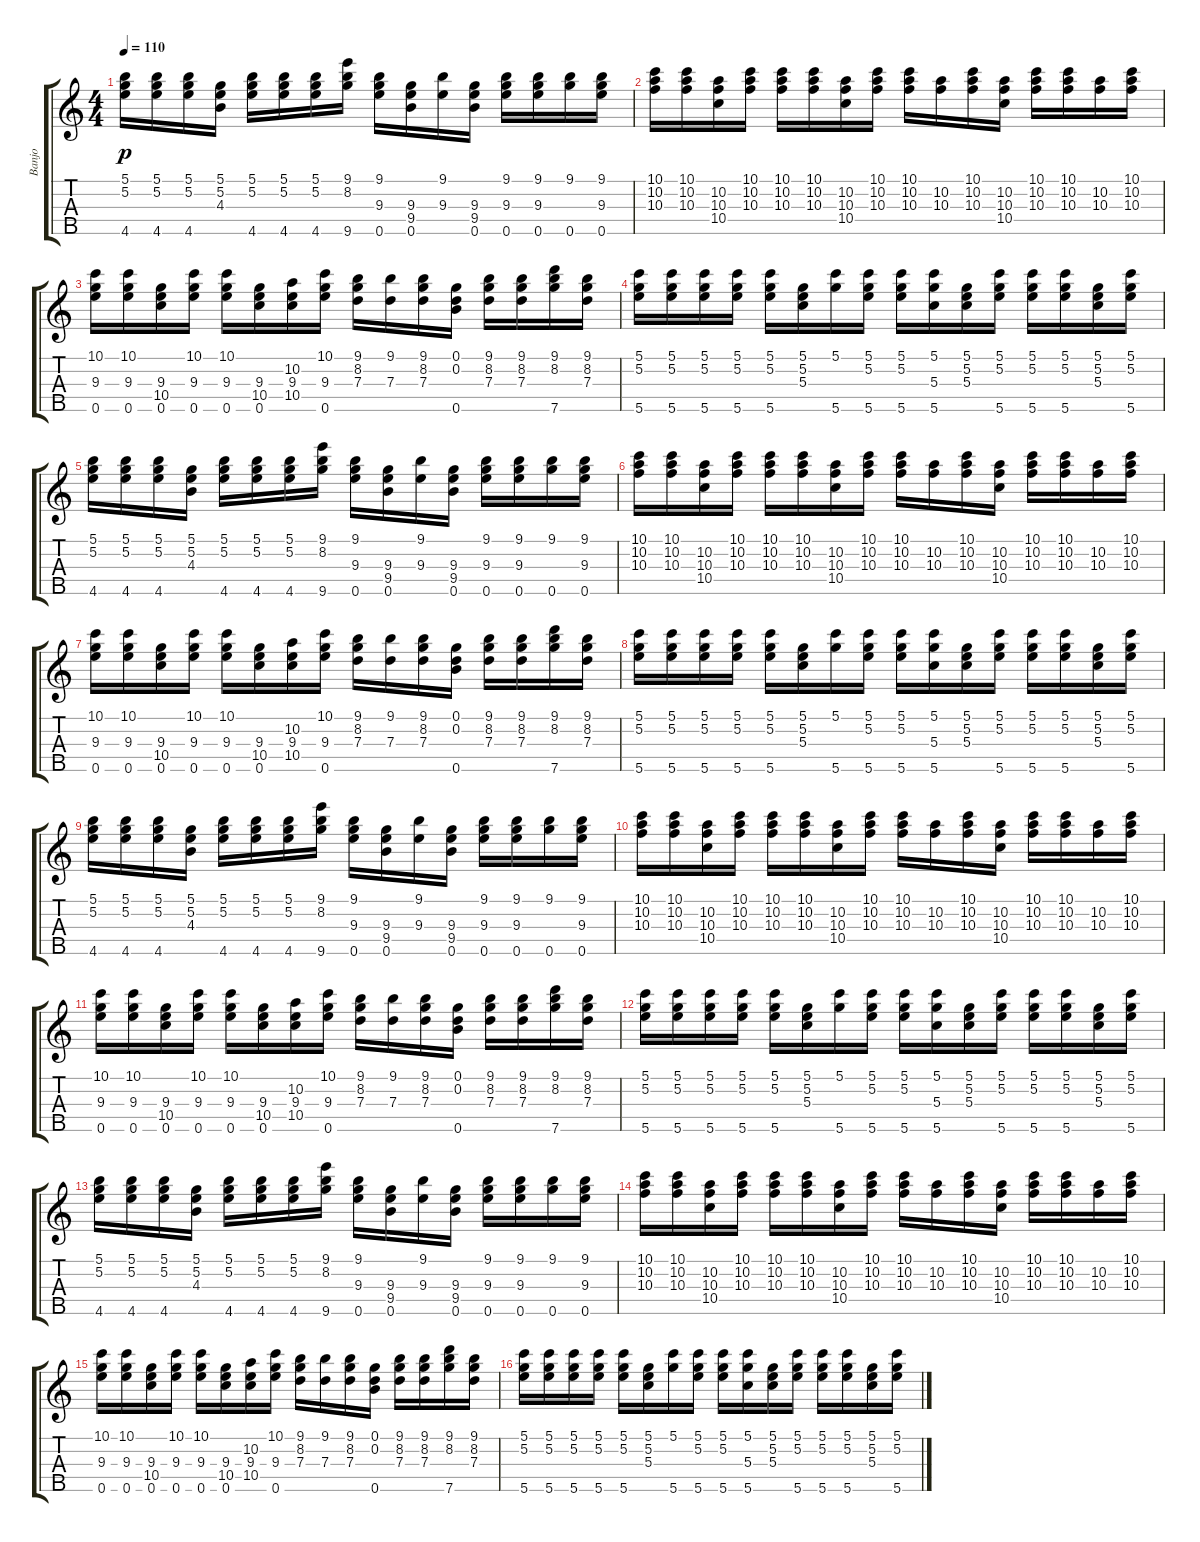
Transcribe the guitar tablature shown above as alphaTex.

\track ("Banjo   " "Banjo   ") {instrument acousticguitarsteel}
\staff {score tabs}
\tuning (D4 B3 G3 D3 G4) {hide}
\ts (4 4)
\tempo 110
\clef g2
\ks c
(5.1 5.2 4.5).16{dy p} (5.1 5.2 4.5).16 (5.1 5.2 4.5).16 (5.1 5.2 4.3).16 (5.1 5.2 4.5).16 (5.1 5.2 4.5).16 (5.1 5.2 4.5).16 (9.1 8.2 9.5).16 (9.1 9.3 0.5).16 (9.3 9.4 0.5).16 (9.1 9.3).16 (9.3 9.4 0.5).16 (9.1 9.3 0.5).16 (9.1 9.3 0.5).16 (9.1 0.5).16 (9.1 9.3 0.5).16 |
(10.1 10.2 10.3).16 (10.1 10.2 10.3).16 (10.2 10.3 10.4).16 (10.1 10.2 10.3).16 (10.1 10.2 10.3).16 (10.1 10.2 10.3).16 (10.2 10.3 10.4).16 (10.1 10.2 10.3).16 (10.1 10.2 10.3).16 (10.2 10.3).16 (10.1 10.2 10.3).16 (10.2 10.3 10.4).16 (10.1 10.2 10.3).16 (10.1 10.2 10.3).16 (10.2 10.3).16 (10.1 10.2 10.3).16 |
(10.1 9.3 0.5).16 (10.1 9.3 0.5).16 (9.3 10.4 0.5).16 (10.1 9.3 0.5).16 (10.1 9.3 0.5).16 (9.3 10.4 0.5).16 (10.2 9.3 10.4).16 (10.1 9.3 0.5).16 (9.1 8.2 7.3).16 (9.1 7.3).16 (9.1 8.2 7.3).16 (0.1 0.2 0.5).16 (9.1 8.2 7.3).16 (9.1 8.2 7.3).16 (9.1 8.2 7.5).16 (9.1 8.2 7.3).16 |
(5.1 5.2 5.5).16 (5.1 5.2 5.5).16 (5.1 5.2 5.5).16 (5.1 5.2 5.5).16 (5.1 5.2 5.5).16 (5.1 5.2 5.3).16 (5.1 5.5).16 (5.1 5.2 5.5).16 (5.1 5.2 5.5).16 (5.1 5.3 5.5).16 (5.1 5.2 5.3).16 (5.1 5.2 5.5).16 (5.1 5.2 5.5).16 (5.1 5.2 5.5).16 (5.1 5.2 5.3).16 (5.1 5.2 5.5).16 |
(5.1 5.2 4.5).16 (5.1 5.2 4.5).16 (5.1 5.2 4.5).16 (5.1 5.2 4.3).16 (5.1 5.2 4.5).16 (5.1 5.2 4.5).16 (5.1 5.2 4.5).16 (9.1 8.2 9.5).16 (9.1 9.3 0.5).16 (9.3 9.4 0.5).16 (9.1 9.3).16 (9.3 9.4 0.5).16 (9.1 9.3 0.5).16 (9.1 9.3 0.5).16 (9.1 0.5).16 (9.1 9.3 0.5).16 |
(10.1 10.2 10.3).16 (10.1 10.2 10.3).16 (10.2 10.3 10.4).16 (10.1 10.2 10.3).16 (10.1 10.2 10.3).16 (10.1 10.2 10.3).16 (10.2 10.3 10.4).16 (10.1 10.2 10.3).16 (10.1 10.2 10.3).16 (10.2 10.3).16 (10.1 10.2 10.3).16 (10.2 10.3 10.4).16 (10.1 10.2 10.3).16 (10.1 10.2 10.3).16 (10.2 10.3).16 (10.1 10.2 10.3).16 |
(10.1 9.3 0.5).16 (10.1 9.3 0.5).16 (9.3 10.4 0.5).16 (10.1 9.3 0.5).16 (10.1 9.3 0.5).16 (9.3 10.4 0.5).16 (10.2 9.3 10.4).16 (10.1 9.3 0.5).16 (9.1 8.2 7.3).16 (9.1 7.3).16 (9.1 8.2 7.3).16 (0.1 0.2 0.5).16 (9.1 8.2 7.3).16 (9.1 8.2 7.3).16 (9.1 8.2 7.5).16 (9.1 8.2 7.3).16 |
(5.1 5.2 5.5).16 (5.1 5.2 5.5).16 (5.1 5.2 5.5).16 (5.1 5.2 5.5).16 (5.1 5.2 5.5).16 (5.1 5.2 5.3).16 (5.1 5.5).16 (5.1 5.2 5.5).16 (5.1 5.2 5.5).16 (5.1 5.3 5.5).16 (5.1 5.2 5.3).16 (5.1 5.2 5.5).16 (5.1 5.2 5.5).16 (5.1 5.2 5.5).16 (5.1 5.2 5.3).16 (5.1 5.2 5.5).16 |
(5.1 5.2 4.5).16 (5.1 5.2 4.5).16 (5.1 5.2 4.5).16 (5.1 5.2 4.3).16 (5.1 5.2 4.5).16 (5.1 5.2 4.5).16 (5.1 5.2 4.5).16 (9.1 8.2 9.5).16 (9.1 9.3 0.5).16 (9.3 9.4 0.5).16 (9.1 9.3).16 (9.3 9.4 0.5).16 (9.1 9.3 0.5).16 (9.1 9.3 0.5).16 (9.1 0.5).16 (9.1 9.3 0.5).16 |
(10.1 10.2 10.3).16 (10.1 10.2 10.3).16 (10.2 10.3 10.4).16 (10.1 10.2 10.3).16 (10.1 10.2 10.3).16 (10.1 10.2 10.3).16 (10.2 10.3 10.4).16 (10.1 10.2 10.3).16 (10.1 10.2 10.3).16 (10.2 10.3).16 (10.1 10.2 10.3).16 (10.2 10.3 10.4).16 (10.1 10.2 10.3).16 (10.1 10.2 10.3).16 (10.2 10.3).16 (10.1 10.2 10.3).16 |
(10.1 9.3 0.5).16 (10.1 9.3 0.5).16 (9.3 10.4 0.5).16 (10.1 9.3 0.5).16 (10.1 9.3 0.5).16 (9.3 10.4 0.5).16 (10.2 9.3 10.4).16 (10.1 9.3 0.5).16 (9.1 8.2 7.3).16 (9.1 7.3).16 (9.1 8.2 7.3).16 (0.1 0.2 0.5).16 (9.1 8.2 7.3).16 (9.1 8.2 7.3).16 (9.1 8.2 7.5).16 (9.1 8.2 7.3).16 |
(5.1 5.2 5.5).16 (5.1 5.2 5.5).16 (5.1 5.2 5.5).16 (5.1 5.2 5.5).16 (5.1 5.2 5.5).16 (5.1 5.2 5.3).16 (5.1 5.5).16 (5.1 5.2 5.5).16 (5.1 5.2 5.5).16 (5.1 5.3 5.5).16 (5.1 5.2 5.3).16 (5.1 5.2 5.5).16 (5.1 5.2 5.5).16 (5.1 5.2 5.5).16 (5.1 5.2 5.3).16 (5.1 5.2 5.5).16 |
(5.1 5.2 4.5).16 (5.1 5.2 4.5).16 (5.1 5.2 4.5).16 (5.1 5.2 4.3).16 (5.1 5.2 4.5).16 (5.1 5.2 4.5).16 (5.1 5.2 4.5).16 (9.1 8.2 9.5).16 (9.1 9.3 0.5).16 (9.3 9.4 0.5).16 (9.1 9.3).16 (9.3 9.4 0.5).16 (9.1 9.3 0.5).16 (9.1 9.3 0.5).16 (9.1 0.5).16 (9.1 9.3 0.5).16 |
(10.1 10.2 10.3).16 (10.1 10.2 10.3).16 (10.2 10.3 10.4).16 (10.1 10.2 10.3).16 (10.1 10.2 10.3).16 (10.1 10.2 10.3).16 (10.2 10.3 10.4).16 (10.1 10.2 10.3).16 (10.1 10.2 10.3).16 (10.2 10.3).16 (10.1 10.2 10.3).16 (10.2 10.3 10.4).16 (10.1 10.2 10.3).16 (10.1 10.2 10.3).16 (10.2 10.3).16 (10.1 10.2 10.3).16 |
(10.1 9.3 0.5).16 (10.1 9.3 0.5).16 (9.3 10.4 0.5).16 (10.1 9.3 0.5).16 (10.1 9.3 0.5).16 (9.3 10.4 0.5).16 (10.2 9.3 10.4).16 (10.1 9.3 0.5).16 (9.1 8.2 7.3).16 (9.1 7.3).16 (9.1 8.2 7.3).16 (0.1 0.2 0.5).16 (9.1 8.2 7.3).16 (9.1 8.2 7.3).16 (9.1 8.2 7.5).16 (9.1 8.2 7.3).16 |
(5.1 5.2 5.5).16 (5.1 5.2 5.5).16 (5.1 5.2 5.5).16 (5.1 5.2 5.5).16 (5.1 5.2 5.5).16 (5.1 5.2 5.3).16 (5.1 5.5).16 (5.1 5.2 5.5).16 (5.1 5.2 5.5).16 (5.1 5.3 5.5).16 (5.1 5.2 5.3).16 (5.1 5.2 5.5).16 (5.1 5.2 5.5).16 (5.1 5.2 5.5).16 (5.1 5.2 5.3).16 (5.1 5.2 5.5).16
